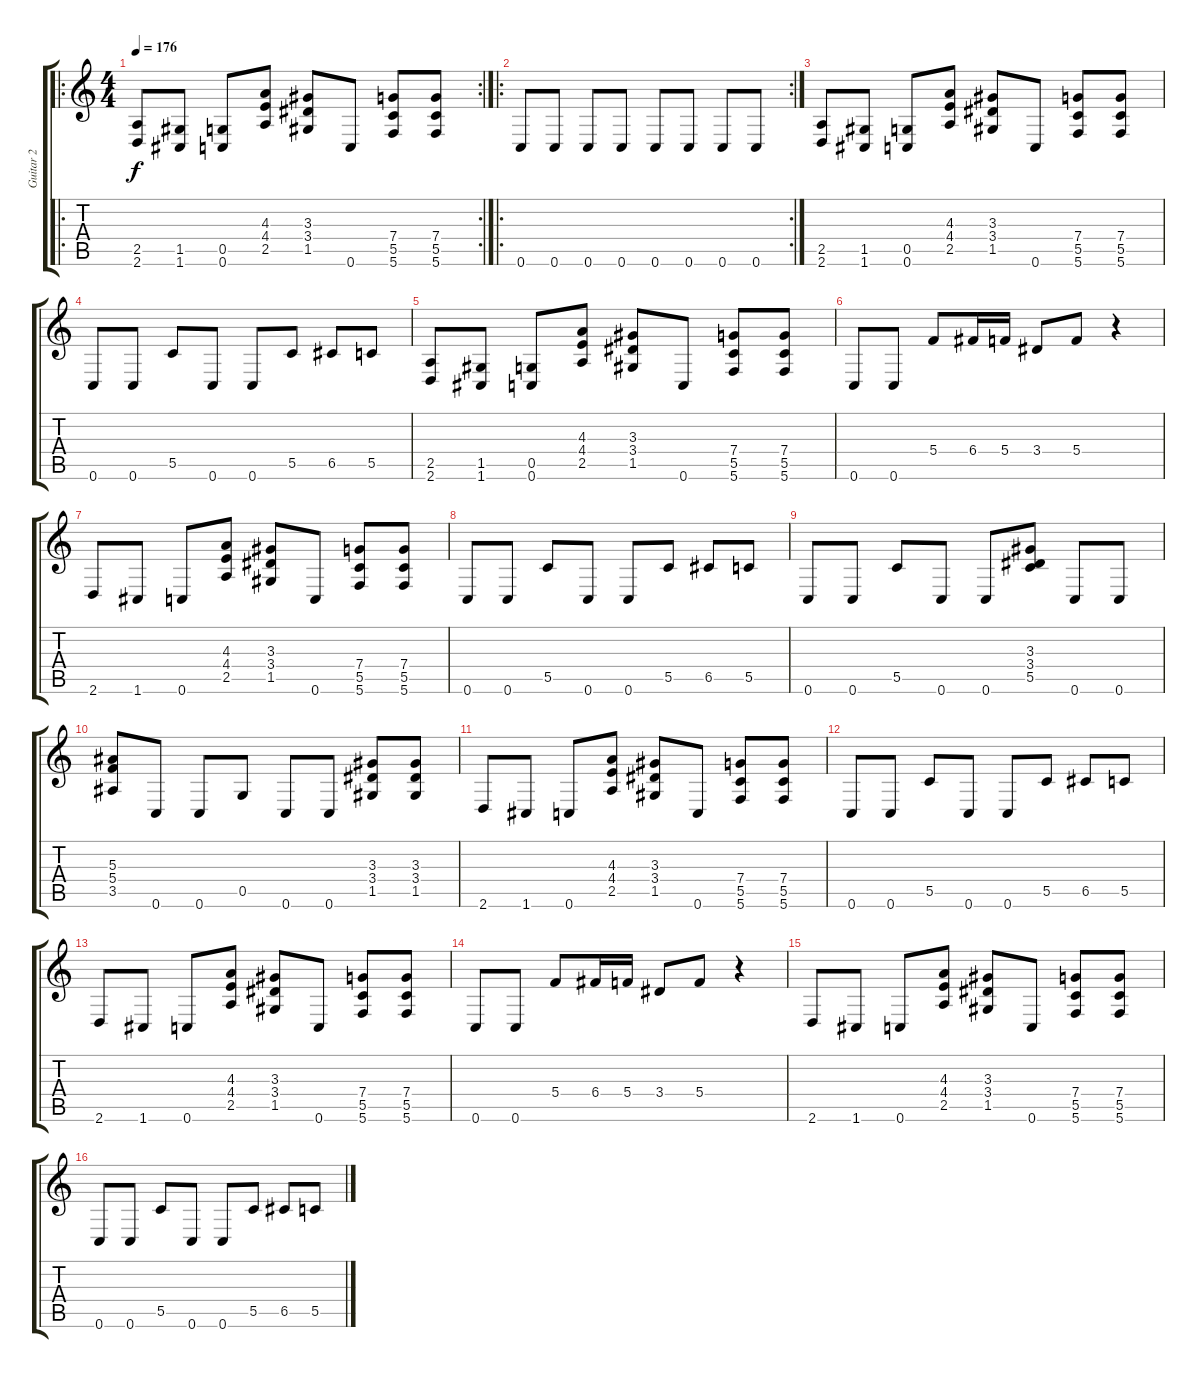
\track ("Guitar 2" "Guitar 2") {instrument distortionguitar}
\staff {score tabs}
\tuning (D4 A3 F3 C3 G2 C2) {hide}
\ro
\rc 2
\ts (4 4)
\tempo 176
\clef g2
\ks c
(2.5 2.6).8{dy f instrument distortionguitar} (1.5 1.6).8 (0.5 0.6).8 (4.3 4.4 2.5).8 (3.3 3.4 1.5).8 0.6.8 (7.4 5.5 5.6).8 (7.4 5.5 5.6).8 |
\ro
\rc 2
0.6.8 0.6.8 0.6.8 0.6.8 0.6.8 0.6.8 0.6.8 0.6.8 |
(2.5 2.6).8 (1.5 1.6).8 (0.5 0.6).8 (4.3 4.4 2.5).8 (3.3 3.4 1.5).8 0.6.8 (7.4 5.5 5.6).8 (7.4 5.5 5.6).8 |
0.6.8 0.6.8 5.5.8 0.6.8 0.6.8 5.5.8 6.5.8 5.5.8 |
(2.5 2.6).8 (1.5 1.6).8 (0.5 0.6).8 (4.3 4.4 2.5).8 (3.3 3.4 1.5).8 0.6.8 (7.4 5.5 5.6).8 (7.4 5.5 5.6).8 |
0.6.8 0.6.8 5.4.8 6.4.16 5.4.16 3.4.8 5.4.8 r.4 |
2.6.8 1.6.8 0.6.8 (4.3 4.4 2.5).8 (3.3 3.4 1.5).8 0.6.8 (7.4 5.5 5.6).8 (7.4 5.5 5.6).8 |
0.6.8 0.6.8 5.5.8 0.6.8 0.6.8 5.5.8 6.5.8 5.5.8 |
0.6.8 0.6.8 5.5.8 0.6.8 0.6.8 (3.3 3.4 5.5).8 0.6.8 0.6.8 |
(5.3 5.4 3.5).8 0.6.8 0.6.8 0.5.8 0.6.8 0.6.8 (3.3 3.4 1.5).8 (3.3 3.4 1.5).8 |
2.6.8 1.6.8 0.6.8 (4.3 4.4 2.5).8 (3.3 3.4 1.5).8 0.6.8 (7.4 5.5 5.6).8 (7.4 5.5 5.6).8 |
0.6.8 0.6.8 5.5.8 0.6.8 0.6.8 5.5.8 6.5.8 5.5.8 |
2.6.8 1.6.8 0.6.8 (4.3 4.4 2.5).8 (3.3 3.4 1.5).8 0.6.8 (7.4 5.5 5.6).8 (7.4 5.5 5.6).8 |
0.6.8 0.6.8 5.4.8 6.4.16 5.4.16 3.4.8 5.4.8 r.4 |
2.6.8 1.6.8 0.6.8 (4.3 4.4 2.5).8 (3.3 3.4 1.5).8 0.6.8 (7.4 5.5 5.6).8 (7.4 5.5 5.6).8 |
0.6.8 0.6.8 5.5.8 0.6.8 0.6.8 5.5.8 6.5.8 5.5.8
